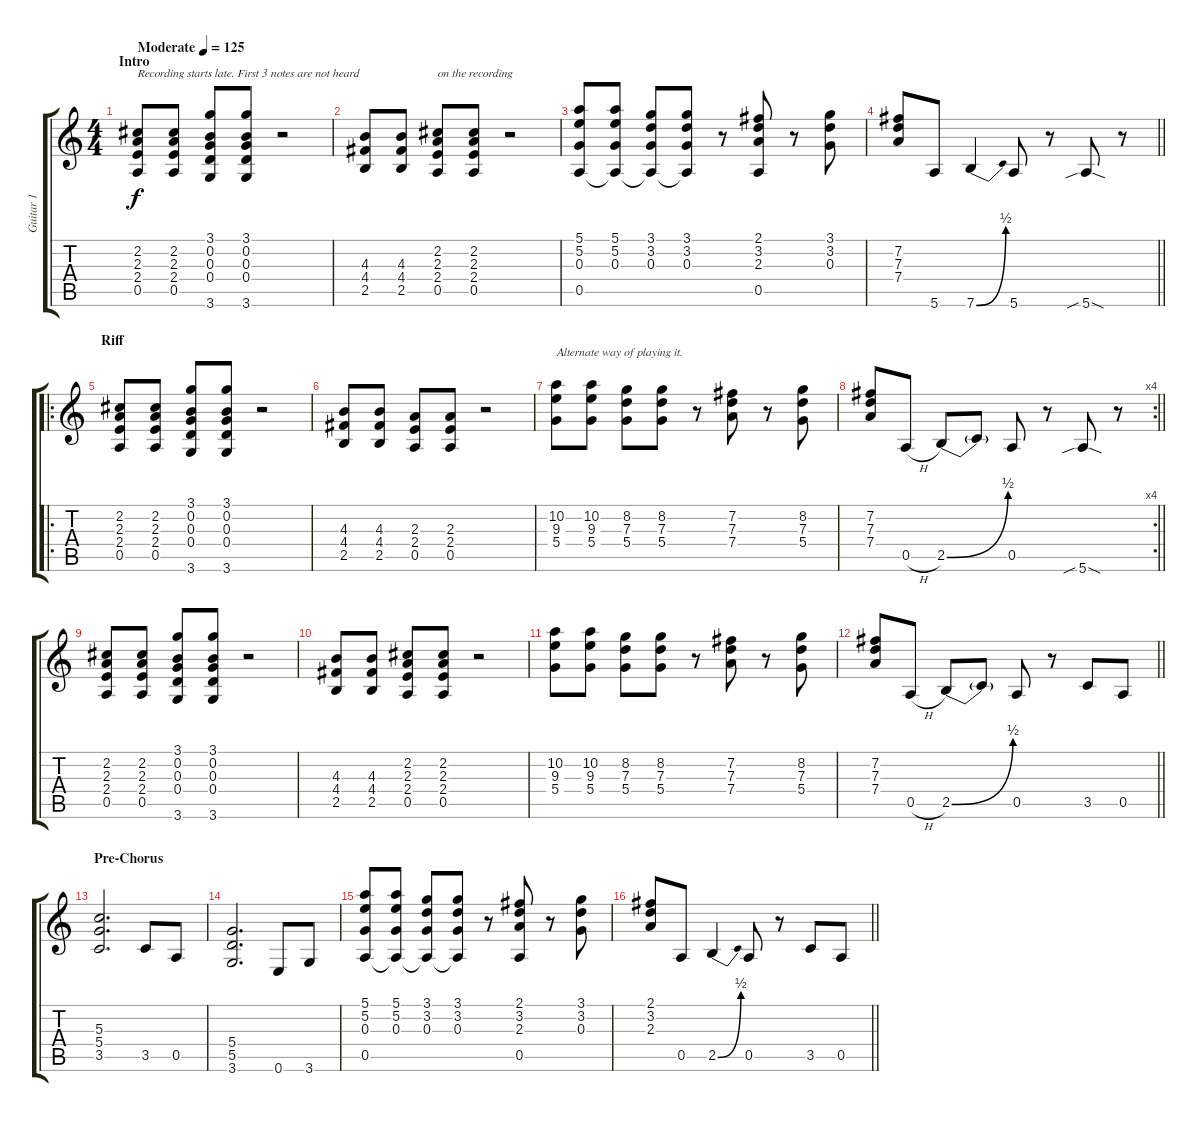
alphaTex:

\track ("Guitar 1" "Guitar 1") {instrument overdrivenguitar}
\staff {score tabs}
\tuning (E4 B3 G3 D3 A2 E2) {hide}
\ts (4 4)
\section ("" "Intro")
\tempo (125 "Moderate")
\clef g2
\ks c
(2.2 2.3 2.4 0.5).8{txt "Recording starts late. First 3 notes are not heard" dy f volume 0 instrument overdrivenguitar} (2.2 2.3 2.4 0.5).8 (3.1 0.2 0.3 0.4 3.6).8 (3.1 0.2 0.3 0.4 3.6).8{volume 13} r.2 |
(4.3 4.4 2.5).8 (4.3 4.4 2.5).8 (2.2 2.3 2.4 0.5).8{txt "on the recording"} (2.2 2.3 2.4 0.5).8 r.2 |
(5.1 5.2 0.3 0.5).8 (5.1 5.2 0.3 0.5{t}).8 (3.1 3.2 0.3 0.5{t}).8 (3.1 3.2 0.3 0.5{t}).8 r.8 (2.1 3.2 2.3 0.5).8 r.8 (3.1 3.2 0.3).8 |
\barLineRight lightlight
(7.2 7.3 7.4).8 5.6.8 7.6{be (bend 0 0 60 2)}.4 5.6.8 r.8 5.6{sib sod}.8 r.8 |
\ro
\section ("" "Riff")
(2.2 2.3 2.4 0.5).8 (2.2 2.3 2.4 0.5).8 (3.1 0.2 0.3 0.4 3.6).8 (3.1 0.2 0.3 0.4 3.6).8 r.2 |
(4.3 4.4 2.5).8 (4.3 4.4 2.5).8 (2.3 2.4 0.5).8 (2.3 2.4 0.5).8 r.2 |
(10.2 9.3 5.4).8{txt "Alternate way of playing it."} (10.2 9.3 5.4).8 (8.2 7.3 5.4).8 (8.2 7.3 5.4).8 r.8 (7.2 7.3 7.4).8 r.8 (8.2 7.3 5.4).8 |
\rc 4
\barLineRight lightlight
(7.2 7.3 7.4).8 0.5{h}.8 2.5{be (bend 0 0 60 2)}.8 2.5{t}.8 0.5.8 r.8 5.6{sib sod}.8 r.8 |
(2.2 2.3 2.4 0.5).8 (2.2 2.3 2.4 0.5).8 (3.1 0.2 0.3 0.4 3.6).8 (3.1 0.2 0.3 0.4 3.6).8 r.2 |
(4.3 4.4 2.5).8 (4.3 4.4 2.5).8 (2.2 2.3 2.4 0.5).8 (2.2 2.3 2.4 0.5).8 r.2 |
(10.2 9.3 5.4).8 (10.2 9.3 5.4).8 (8.2 7.3 5.4).8 (8.2 7.3 5.4).8 r.8 (7.2 7.3 7.4).8 r.8 (8.2 7.3 5.4).8 |
\barLineRight lightlight
(7.2 7.3 7.4).8 0.5{h}.8 2.5{be (bend 0 0 60 2)}.8 2.5{t}.8 0.5.8 r.8 3.5.8 0.5.8 |
\section ("" "Pre-Chorus")
(5.3 5.4 3.5).2{d} 3.5.8 0.5.8 |
(5.4 5.5 3.6).2{d} 0.6.8 3.6.8 |
(5.1 5.2 0.3 0.5).8 (5.1 5.2 0.3 0.5{t}).8 (3.1 3.2 0.3 0.5{t}).8 (3.1 3.2 0.3 0.5{t}).8 r.8 (2.1 3.2 2.3 0.5).8 r.8 (3.1 3.2 0.3).8 |
\barLineRight lightlight
(2.1 3.2 2.3).8 0.5.8 2.5{be (bend 0 0 60 2)}.4 0.5.8 r.8 3.5.8 0.5.8
